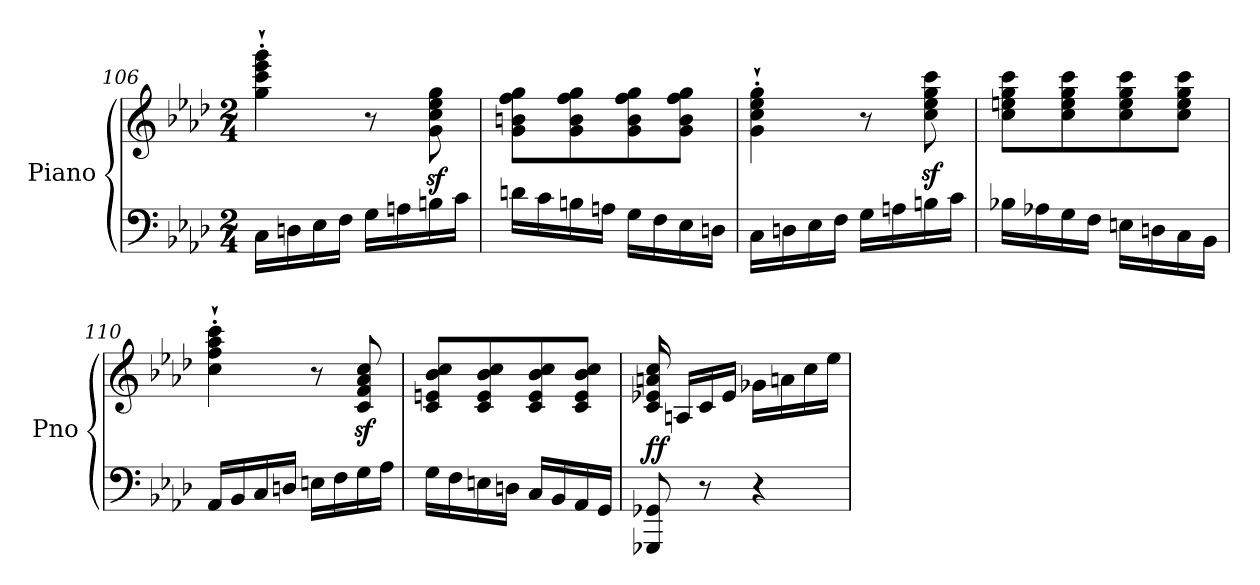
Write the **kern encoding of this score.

**kern	**kern	**dynam
*part1	*part1	*part1
*staff2	*staff1	*staff1/2
*I"Piano	*	*
*I'Pno	*	*
*clefF4	*clefG2	*
*k[b-e-a-d-]	*k[b-e-a-d-]	*
*M2/4	*M2/4	*
=106	=106	=106
16C\LL	4gg\`' 4ccc\`' 4eee-\`' 4ggg\`'	.
16Dn\	.	.
16E-\	.	.
16F\JJ	.	.
16G\LL	8r	.
16An\	.	.
16Bn\	8g\z< 8cc\z< 8ee-\z< 8gg\z<	.
16c\JJ	.	.
=107	=107	=107
16dn\LL	8g\ 8bn\ 8ff\ 8gg\L	.
16c\	.	.
16Bn\	8g\ 8b\ 8ff\ 8gg\	.
16An\JJ	.	.
16G\LL	8g\ 8b\ 8ff\ 8gg\	.
16F\	.	.
16E-\	8g\ 8b\ 8ff\ 8gg\J	.
16Dn\JJ	.	.
=108	=108	=108
16C\LL	4g\`' 4cc\`' 4ee-\`' 4gg\`'	.
16Dn\	.	.
16E-\	.	.
16F\JJ	.	.
16G\LL	8r	.
16An\	.	.
16Bn\	8cc\z< 8ee-\z< 8gg\z< 8ccc\z<	.
16c\JJ	.	.
!!LO:LB:g=z
=109	=109	=109
16B-X\LL	8cc\ 8een\ 8gg\ 8ccc\L	.
16A-X\	.	.
16G\	8cc\ 8ee\ 8gg\ 8ccc\	.
16F\JJ	.	.
16En\LL	8cc\ 8ee\ 8gg\ 8ccc\	.
16Dn\	.	.
16C\	8cc\ 8ee\ 8gg\ 8ccc\J	.
16BB-\JJ	.	.
=110	=110	=110
16AA-/LL	4cc\`' 4ff\`' 4aa-\`' 4ccc\`'	.
16BB-/	.	.
16C/	.	.
16Dn/JJ	.	.
16En\LL	8r	.
16F\	.	.
16G\	8c/z< 8f/z< 8a-/z< 8cc/z<	.
16A-\JJ	.	.
=111	=111	=111
16G\LL	8c/ 8en/ 8b-/ 8cc/L	.
16F\	.	.
16En\	8c/ 8e/ 8b-/ 8cc/	.
16Dn\JJ	.	.
16C/LL	8c/ 8e/ 8b-/ 8cc/	.
16BB-/	.	.
16AA-/	8c/ 8e/ 8b-/ 8cc/J	.
16GG/JJ	.	.
=112	=112	=112
!	!	!LO:DY:b
8GGG-X/ 8GG-X/	16c/ 16e-X/ 16an/ 16cc/	ff
.	16An/LL	.
8r	16c/	.
.	16e-/JJ	.
4r	16g-X\LL	.
.	16an\	.
.	16cc\	.
.	16ee-\JJ	.
=	=	=
*-	*-	*-
